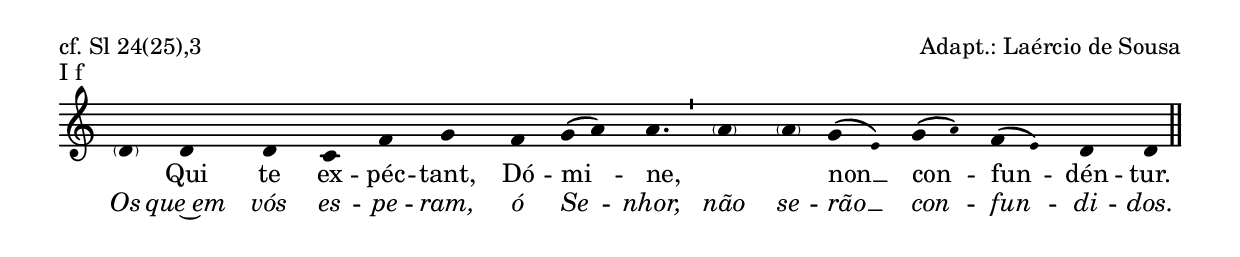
\version "2.24.1"

\include "gregorian.ly"
\include "../../../modules/lilypond/neums.ily"
\include "../../../modules/lilypond/layout.ily"
\include "../../../modules/lilypond/lyrics.ily"
\include "../../../modules/lilypond/symbols.ily"

antiphonChant = \relative c' {
  \AntiphonSignature
  \Cp d d d c f g f \CC g a \E a
  \divisioMinima
  \Cp a \Cp a \CL g e \CL g a \CL f e \C d d
  \finalis
}

antiphonLyrics = \lyricmode {
  _ Qui te ex -- péc -- tant, Dó -- mi -- ne,
  _ _ non __ con -- fun -- dén -- tur.
}

antiphonLyricsPt = \lyricmode {
  \AltLyrics
  Os que~em vós es -- pe -- ram, ó Se -- nhor,
  não se -- rão __ con -- fun -- di -- dos.
}

\GregorianTranscriptionLayout

\header {
  meter = "cf. Sl 24(25),3"
  arranger = "Adapt.: Laércio de Sousa"
}

\score {
  \header {
    piece = "I f"
  }

  \new GregorianTranscriptionStaff <<
    \new GregorianTranscriptionVoice = "antiphon" {
      \antiphonChant
    }

    \new GregorianTranscriptionLyrics \lyricsto "antiphon" \antiphonLyrics
    \new GregorianTranscriptionLyrics \lyricsto "antiphon" \antiphonLyricsPt
  >>
}